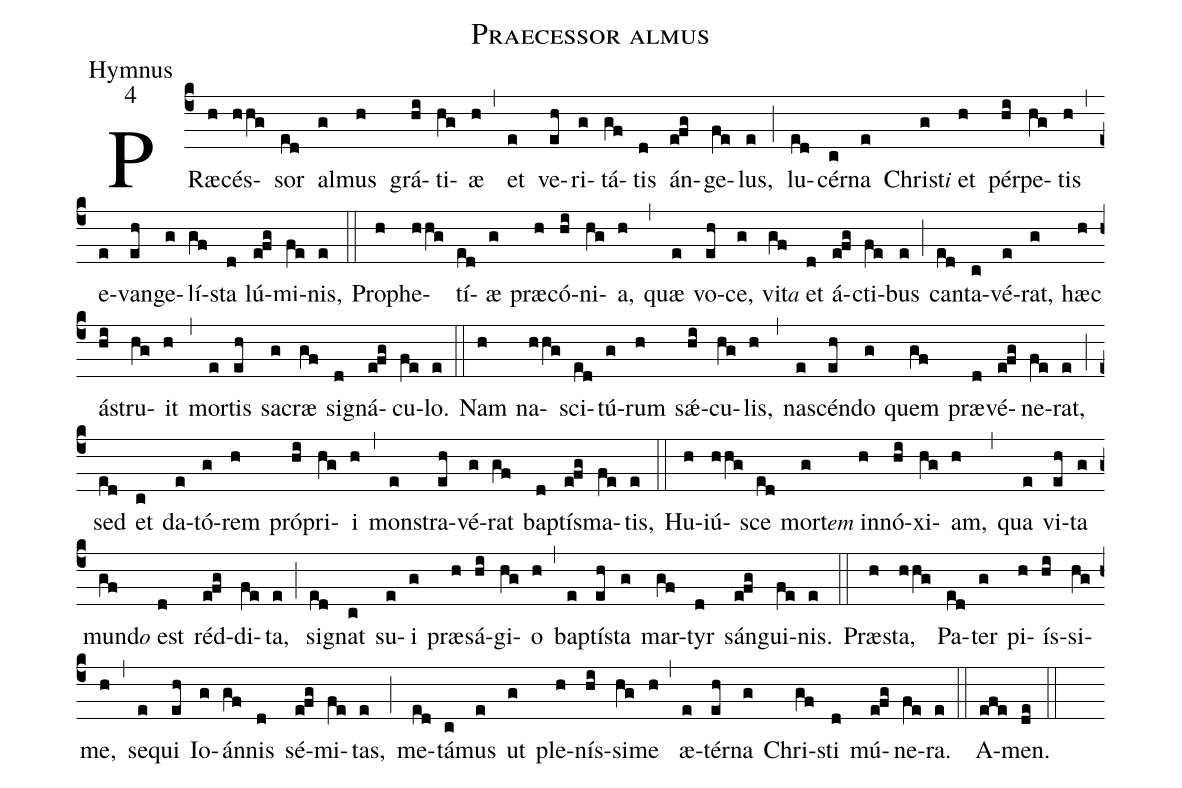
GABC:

name:Praecessor almus;
office-part:Hymnus;
mode:4;
%%
(c4)
PRæ(h)cés(hhg)sor(ed) al(g)mus(h) grá(hi)ti(hg)æ(h) (,)
et(e) ve(eh)ri(g)tá(gf)tis(d) án(e!fg)ge(fe)lus,(e) (;)
lu(ed)cér(c)na(e) Chri(g)st<e>i</e> {e}t(h) pér(hi)pe(hg)tis(h) (,)
e(e)van(eh)ge(g)lí(gf)sta(d) lú(e!fg)mi(fe)nis,(e) (::)

Pro(h)phe(hhg)tí(ed)æ(g) præ(h)có(hi)ni(hg)a,(h) (,)
quæ(e) vo(eh)ce,(g) vi(gf)t<e>a</e> {e}t(d) á(e!fg)cti(fe)bus(e) (;)
can(ed)ta(c)vé(e)rat,(g) hæc(h) á(hi)stru(hg)it(h) (,)
mor(e)tis(eh) sa(g)cræ(gf) si(d)gná(e!fg)cu(fe)lo.(e) (::)

Nam(h) na(hhg)sci(ed)tú(g)rum(h) sǽ(hi)cu(hg)lis,(h) (,)
na(e)scén(eh)do(g) quem(gf) præ(d)vé(e!fg)ne(fe)rat,(e) (;)
sed(ed) et(c) da(e)tó(g)rem(h) pró(hi)pri(hg)i(h) (,)
mon(e)stra(eh)vé(g)rat(gf) bap(d)tís(e!fg)ma(fe)tis,(e) (::)

Hu(h)iú(hhg)sce(ed) mor(g)t<e>em</e> {i}n(h)nó(hi)xi(hg)am,(h) (,)
qua(e) vi(eh)ta(g) mun(gf)d<e>o</e> {e}st(d) réd(e!fg)di(fe)ta,(e) (;)
si(ed)gnat(c) su(e)i(g) præ(h)sá(hi)gi(hg)o(h) (,)
bap(e)tí(eh)sta(g) mar(gf)tyr(d) sán(e!fg)gui(fe)nis.(e) (::)

Præ(h)sta,(hhg) Pa(ed)ter(g) pi(h)ís(hi)si(hg)me,(h) (,)
se(e)qui(eh) Io(g)án(gf)nis(d) sé(e!fg)mi(fe)tas,(e) (;)
me(ed)tá(c)mus(e) ut(g) ple(h)nís(hi)si(hg)me(h) (,)
æ(e)tér(eh)na(g) Chri(gf)sti(d) mú(e!fg)ne(fe)ra.(e) (::)

A(efe)men.(de) (::)
